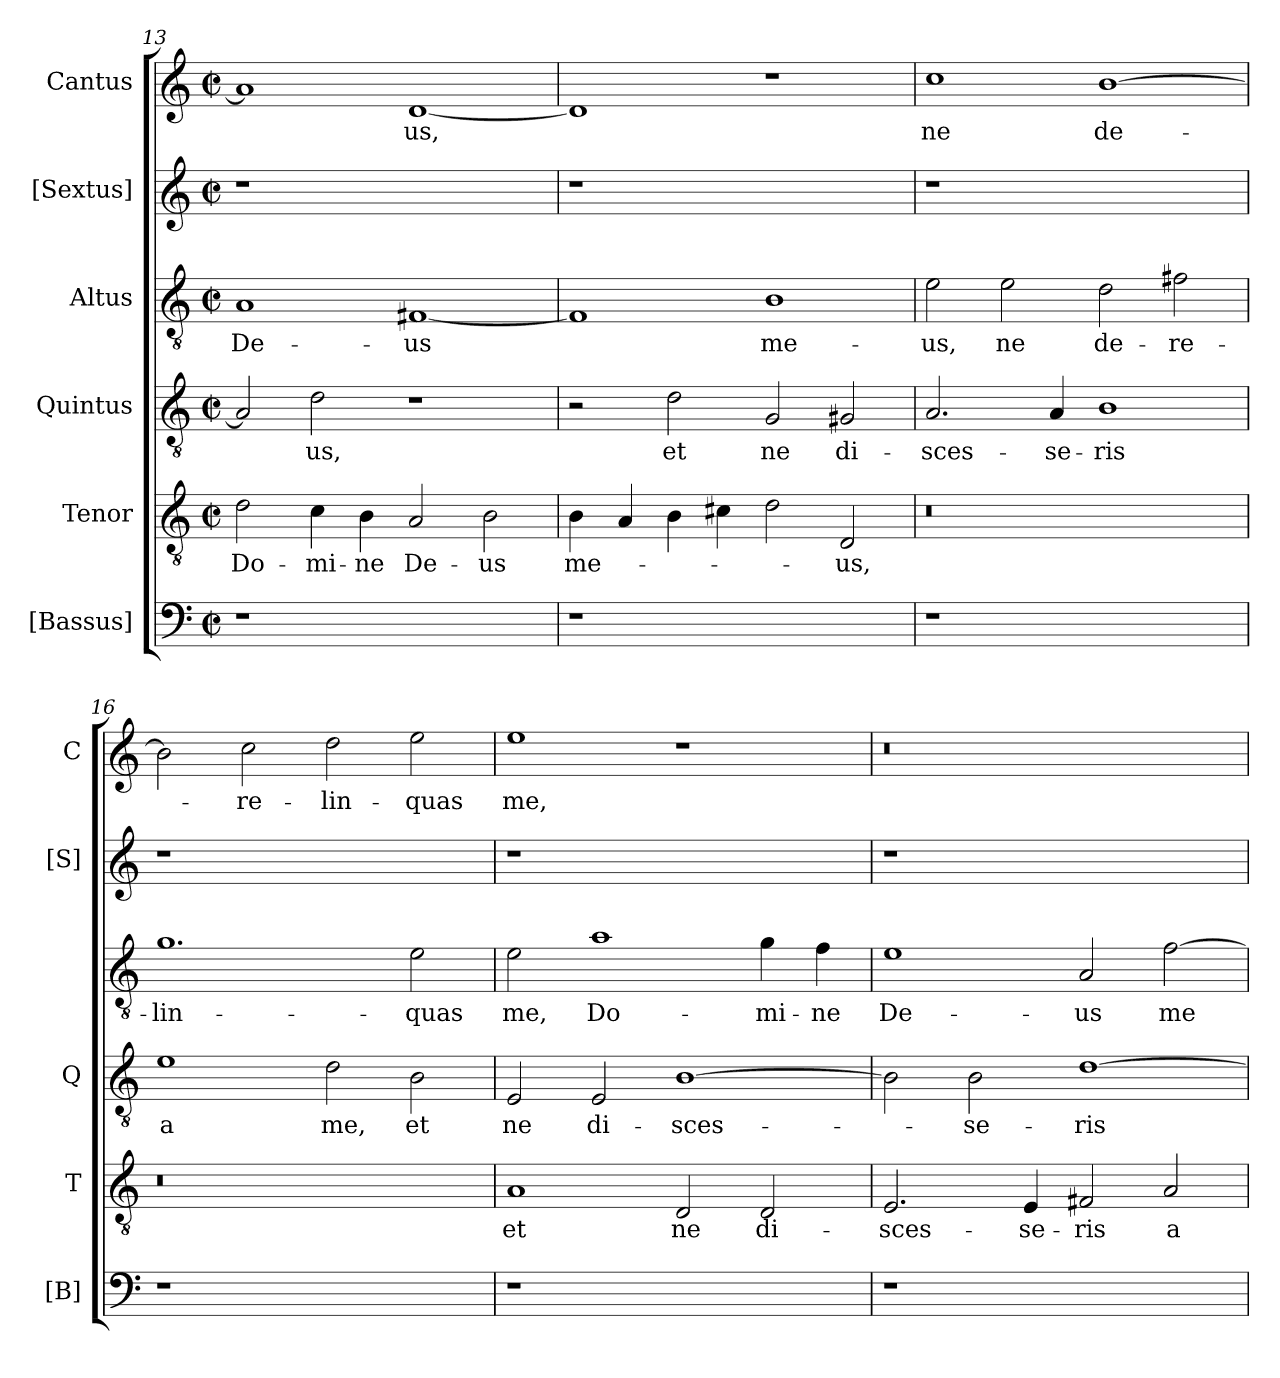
**kern	**kern	**text	**kern	**text	**kern	**text	**kern	**kern	**text
*part6	*part5	*part5	*part4	*part4	*part3	*part3	*part2	*part1	*part1
*staff6	*staff5	*staff5	*staff4	*staff4	*staff3	*staff3	*staff2	*staff1	*staff1
*I"[Bassus]	*I"Tenor	*	*I"Quintus	*	*I"Altus	*	*I"[Sextus]	*I"Cantus	*
*I'[B]	*I'T	*	*I'Q	*	*	*	*I'[S]	*I'C	*
*clefF4	*clefGv2	*	*clefGv2	*	*clefGv2	*	*clefG2	*clefG2	*
*k[]	*k[]	*	*k[]	*	*k[]	*	*k[]	*k[]	*
*C:	*C:	*	*C:	*	*C:	*	*C:	*C:	*
*M2/2	*M2/2	*	*M2/2	*	*M2/2	*	*M2/2	*M2/2	*
*met(c|)	*met(c|)	*	*met(c|)	*	*met(c|)	*	*met(c|)	*met(c|)	*
=13	=13	=13	=13	=13	=13	=13	=13	=13	=13
1r	2d\	Do-	2A/]	.	1A/	De-	1r	1a/]	.
.	4c\	-mi-	2d\	-us,	.	.	.	.	.
.	4B\	-ne	.	.	.	.	.	.	.
1ryy	2A/	De-	1r	.	[1F#X/	-us	1ryy	[1d/	-us,
.	2B\	-us	.	.	.	.	.	.	.
=14	=14	=14	=14	=14	=14	=14	=14	=14	=14
1r	4B\	me-	2r	.	1F#/]	.	1r	1d/]	.
.	4A/	.	.	.	.	.	.	.	.
.	4B\	.	2d\	et	.	.	.	.	.
.	4c#X\	.	.	.	.	.	.	.	.
1ryy	2d\	.	2G/	ne	1B\	me-	1ryy	1r	.
.	2D/	-us,	2G#X/	di-	.	.	.	.	.
=15	=15	=15	=15	=15	=15	=15	=15	=15	=15
!	!LO:N:vis=0	!	!	!	!	!	!	!	!
1r	1r	.	2.A/	-sces-	2e\	-us,	1r	1cc\	ne
.	.	.	.	.	2e\	ne	.	.	.
.	.	.	4A/	-se-	.	.	.	.	.
1ryy	1ryy	.	1B\	-ris	2d\	de-	1ryy	[1b\	de-
.	.	.	.	.	2f#X\	-re-	.	.	.
=16	=16	=16	=16	=16	=16	=16	=16	=16	=16
!	!LO:N:vis=0	!	!	!	!	!	!	!	!
1r	1r	.	1e\	a	1.g\	-lin-	1r	2b\]	.
.	.	.	.	.	.	.	.	2cc\	-re-
1ryy	1ryy	.	2d\	me,	.	.	1ryy	2dd\	-lin-
.	.	.	2B\	et	2e\	-quas	.	2ee\	-quas
=17	=17	=17	=17	=17	=17	=17	=17	=17	=17
1r	1A/	et	2E/	ne	2e\	me,	1r	1ee\	me,
.	.	.	2E/	di-	1a\	Do-	.	.	.
1ryy	2D/	ne	[1B\	-sces-	.	.	1ryy	1r	.
.	2D/	di-	.	.	4g\	-mi-	.	.	.
.	.	.	.	.	4f\	-ne	.	.	.
=18	=18	=18	=18	=18	=18	=18	=18	=18	=18
!	!	!	!	!	!	!	!	!LO:N:vis=0	!
1r	2.E/	-sces-	2B\]	.	1e\	De-	1r	1r	.
.	.	.	2B\	-se-	.	.	.	.	.
.	4E/	-se-	.	.	.	.	.	.	.
1ryy	2F#X/	-ris	[1d\	-ris	2A/	-us	1ryy	1ryy	.
.	2A/	a	.	.	[2f\	me-	.	.	.
=	=	=	=	=	=	=	=	=	=
*-	*-	*-	*-	*-	*-	*-	*-	*-	*-
